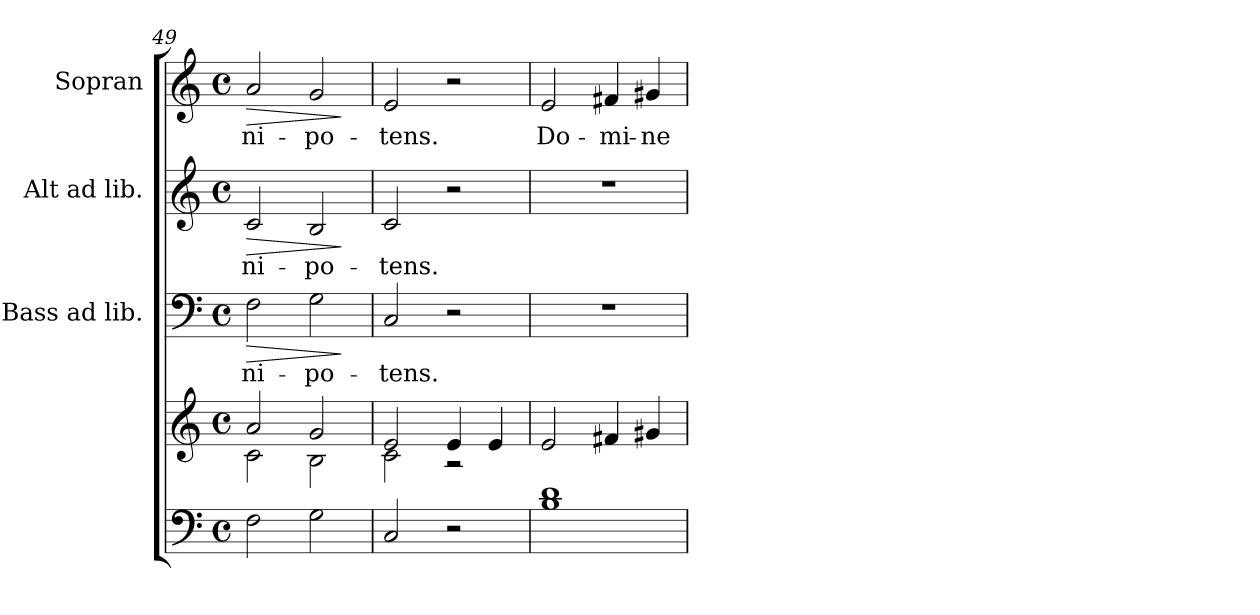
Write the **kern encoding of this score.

**kern	**kern	**kern	**text	**dynam	**kern	**text	**dynam	**kern	**text	**dynam
*part4	*part4	*part3	*part3	*part3	*part2	*part2	*part2	*part1	*part1	*part1
*staff5	*staff4	*staff3	*staff3	*staff3	*staff2	*staff2	*staff2	*staff1	*staff1	*staff1
*	*	*I"Bass ad lib.	*	*	*I"Alt ad lib.	*	*	*I"Sopran	*	*
*	*	*I'B.	*	*	*I'A.	*	*	*I'S.	*	*
!!LO:LB:g=z
*clefF4	*clefG2	*clefF4	*	*	*clefG2	*	*	*clefG2	*	*
*k[]	*k[]	*k[]	*	*	*k[]	*	*	*k[]	*	*
*C:	*C:	*C:	*	*	*C:	*	*	*C:	*	*
*M4/4	*M4/4	*M4/4	*	*	*M4/4	*	*	*M4/4	*	*
*met(c)	*met(c)	*met(c)	*	*	*met(c)	*	*	*met(c)	*	*
=49	=49	=49	=49	=49	=49	=49	=49	=49	=49	=49
*	*^	*	*	*	*	*	*	*	*	*
!	!	!	!	!LO:LY:b	!LO:HP:b	!	!LO:LY:b	!LO:HP:b	!	!LO:LY:b	!LO:HP:b
2F\	2a/	2c\	2F\	-ni-	>	2c/	-ni-	>	2a/	-ni-	>
!	!	!	!	!LO:LY:b	!	!	!LO:LY:b	!	!	!LO:LY:b	!
2G\	2g/	2B\	2G\	-po-	.	2B/	-po-	.	2g/	-po-	.
*	*v	*v	*	*	*	*	*	*	*	*	*
.	.	.	.	]	.	.	]	.	.	]
=50	=50	=50	=50	=50	=50	=50	=50	=50	=50	=50
*	*^	*	*	*	*	*	*	*	*	*
!	!	!	!	!LO:LY:b	!	!	!LO:LY:b	!	!	!LO:LY:b	!
2C/	2e/	2c\	2C/	-tens.	.	2c/	-tens.	.	2e/	-tens.	.
2r	4e/	2rB	2r	.	.	2r	.	.	2r	.	.
.	4e/	.	.	.	.	.	.	.	.	.	.
*	*v	*v	*	*	*	*	*	*	*	*	*
=51	=51	=51	=51	=51	=51	=51	=51	=51	=51	=51
*^	*	*	*	*	*	*	*	*	*	*
!	!	!	!	!	!	!	!	!	!	!LO:LY:b	!
1d	1B	2e/	1r	.	.	1r	.	.	2e/	Do-	.
!	!	!	!	!	!	!	!	!	!	!LO:LY:b	!
.	.	4f#X/	.	.	.	.	.	.	4f#X/	-mi-	.
!	!	!	!	!	!	!	!	!	!	!LO:LY:b	!
.	.	4g#X/	.	.	.	.	.	.	4g#X/	-ne	.
*v	*v	*	*	*	*	*	*	*	*	*	*
=	=	=	=	=	=	=	=	=	=	=
*-	*-	*-	*-	*-	*-	*-	*-	*-	*-	*-
